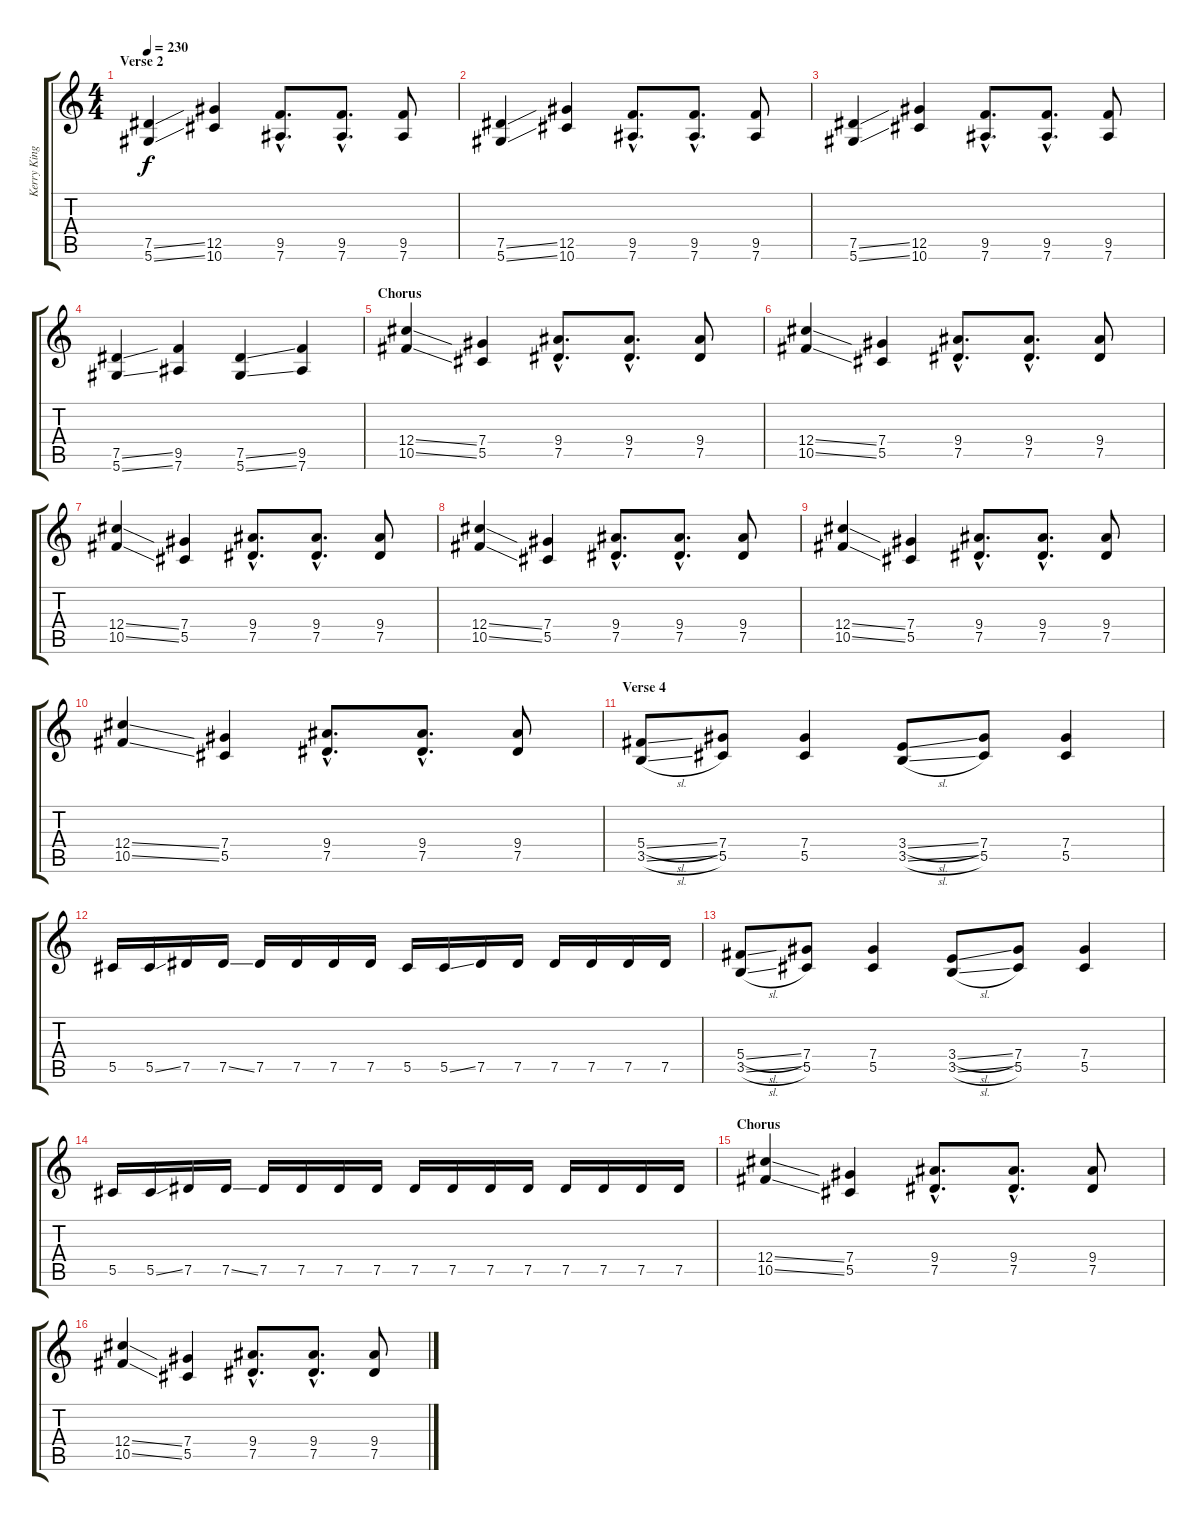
\track ("Kerry King" "Kerry King") {instrument distortionguitar}
\staff {score tabs}
\tuning (Eb4 Bb3 Gb3 Db3 Ab2 Eb2) {hide}
\ts (4 4)
\section ("" "Verse 2")
\tempo 230
\clef g2
\ks c
(7.5{ss} 5.6{ss}).4{dy f} (12.5 10.6).4 (9.5{hac} 7.6{hac}).8{d} (9.5{hac} 7.6{hac}).8{d} (9.5 7.6).8 |
(7.5{ss} 5.6{ss}).4 (12.5 10.6).4 (9.5{hac} 7.6{hac}).8{d} (9.5{hac} 7.6{hac}).8{d} (9.5 7.6).8 |
(7.5{ss} 5.6{ss}).4 (12.5 10.6).4 (9.5{hac} 7.6{hac}).8{d} (9.5{hac} 7.6{hac}).8{d} (9.5 7.6).8 |
(7.5{ss} 5.6{ss}).4 (9.5 7.6).4 (7.5{ss} 5.6{ss}).4 (9.5 7.6).4 |
\section ("" "Chorus")
(12.4{ss} 10.5{ss}).4 (7.4 5.5).4 (9.4{hac} 7.5{hac}).8{d} (9.4{hac} 7.5{hac}).8{d} (9.4 7.5).8 |
(12.4{ss} 10.5{ss}).4 (7.4 5.5).4 (9.4{hac} 7.5{hac}).8{d} (9.4{hac} 7.5{hac}).8{d} (9.4 7.5).8 |
(12.4{ss} 10.5{ss}).4 (7.4 5.5).4 (9.4{hac} 7.5{hac}).8{d} (9.4{hac} 7.5{hac}).8{d} (9.4 7.5).8 |
(12.4{ss} 10.5{ss}).4 (7.4 5.5).4 (9.4{hac} 7.5{hac}).8{d} (9.4{hac} 7.5{hac}).8{d} (9.4 7.5).8 |
(12.4{ss} 10.5{ss}).4 (7.4 5.5).4 (9.4{hac} 7.5{hac}).8{d} (9.4{hac} 7.5{hac}).8{d} (9.4 7.5).8 |
(12.4{ss} 10.5{ss}).4 (7.4 5.5).4 (9.4{hac} 7.5{hac}).8{d} (9.4{hac} 7.5{hac}).8{d} (9.4 7.5).8 |
\section ("" "Verse 4")
(5.4{sl} 3.5{sl}).8 (7.4 5.5).8 (7.4 5.5).4 (3.4{sl} 3.5{sl}).8 (7.4 5.5).8 (7.4 5.5).4 |
5.5.16 5.5{ss}.16 7.5.16 7.5{ss}.16 7.5.16 7.5.16 7.5.16 7.5.16 5.5.16 5.5{ss}.16 7.5.16 7.5.16 7.5.16 7.5.16 7.5.16 7.5.16 |
(5.4{sl} 3.5{sl}).8 (7.4 5.5).8 (7.4 5.5).4 (3.4{sl} 3.5{sl}).8 (7.4 5.5).8 (7.4 5.5).4 |
5.5.16 5.5{ss}.16 7.5.16 7.5{ss}.16 7.5.16 7.5.16 7.5.16 7.5.16 7.5.16 7.5.16 7.5.16 7.5.16 7.5.16 7.5.16 7.5.16 7.5.16 |
\section ("" "Chorus")
(12.4{ss} 10.5{ss}).4 (7.4 5.5).4 (9.4{hac} 7.5{hac}).8{d} (9.4{hac} 7.5{hac}).8{d} (9.4 7.5).8 |
(12.4{ss} 10.5{ss}).4 (7.4 5.5).4 (9.4{hac} 7.5{hac}).8{d} (9.4{hac} 7.5{hac}).8{d} (9.4 7.5).8
